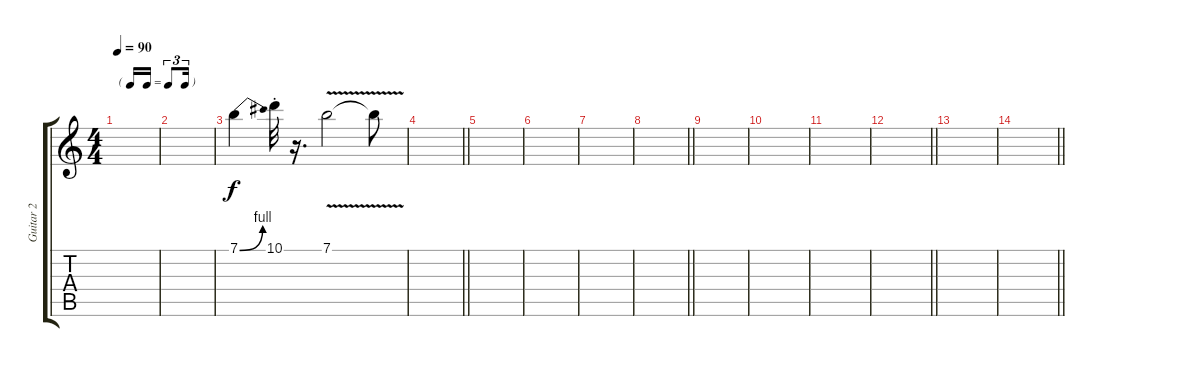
\track ("Guitar 2" "Guitar 2") {instrument overdrivenguitar}
\staff {score tabs}
\tuning (E4 B3 G3 D3 A2 E2) {hide}
\ts (4 4)
\tf triplet16th
\tempo 90
\clef g2
\ks c
|
|
7.1{be (bend 0 0 60 4)}.4 10.1{st}.32 r.16{d} 7.1{v}.2 7.1{t}.8 |
\barLineRight lightlight
|
|
|
|
\barLineRight lightlight
|
|
|
|
\barLineRight lightlight
|
|
\barLineRight lightlight
